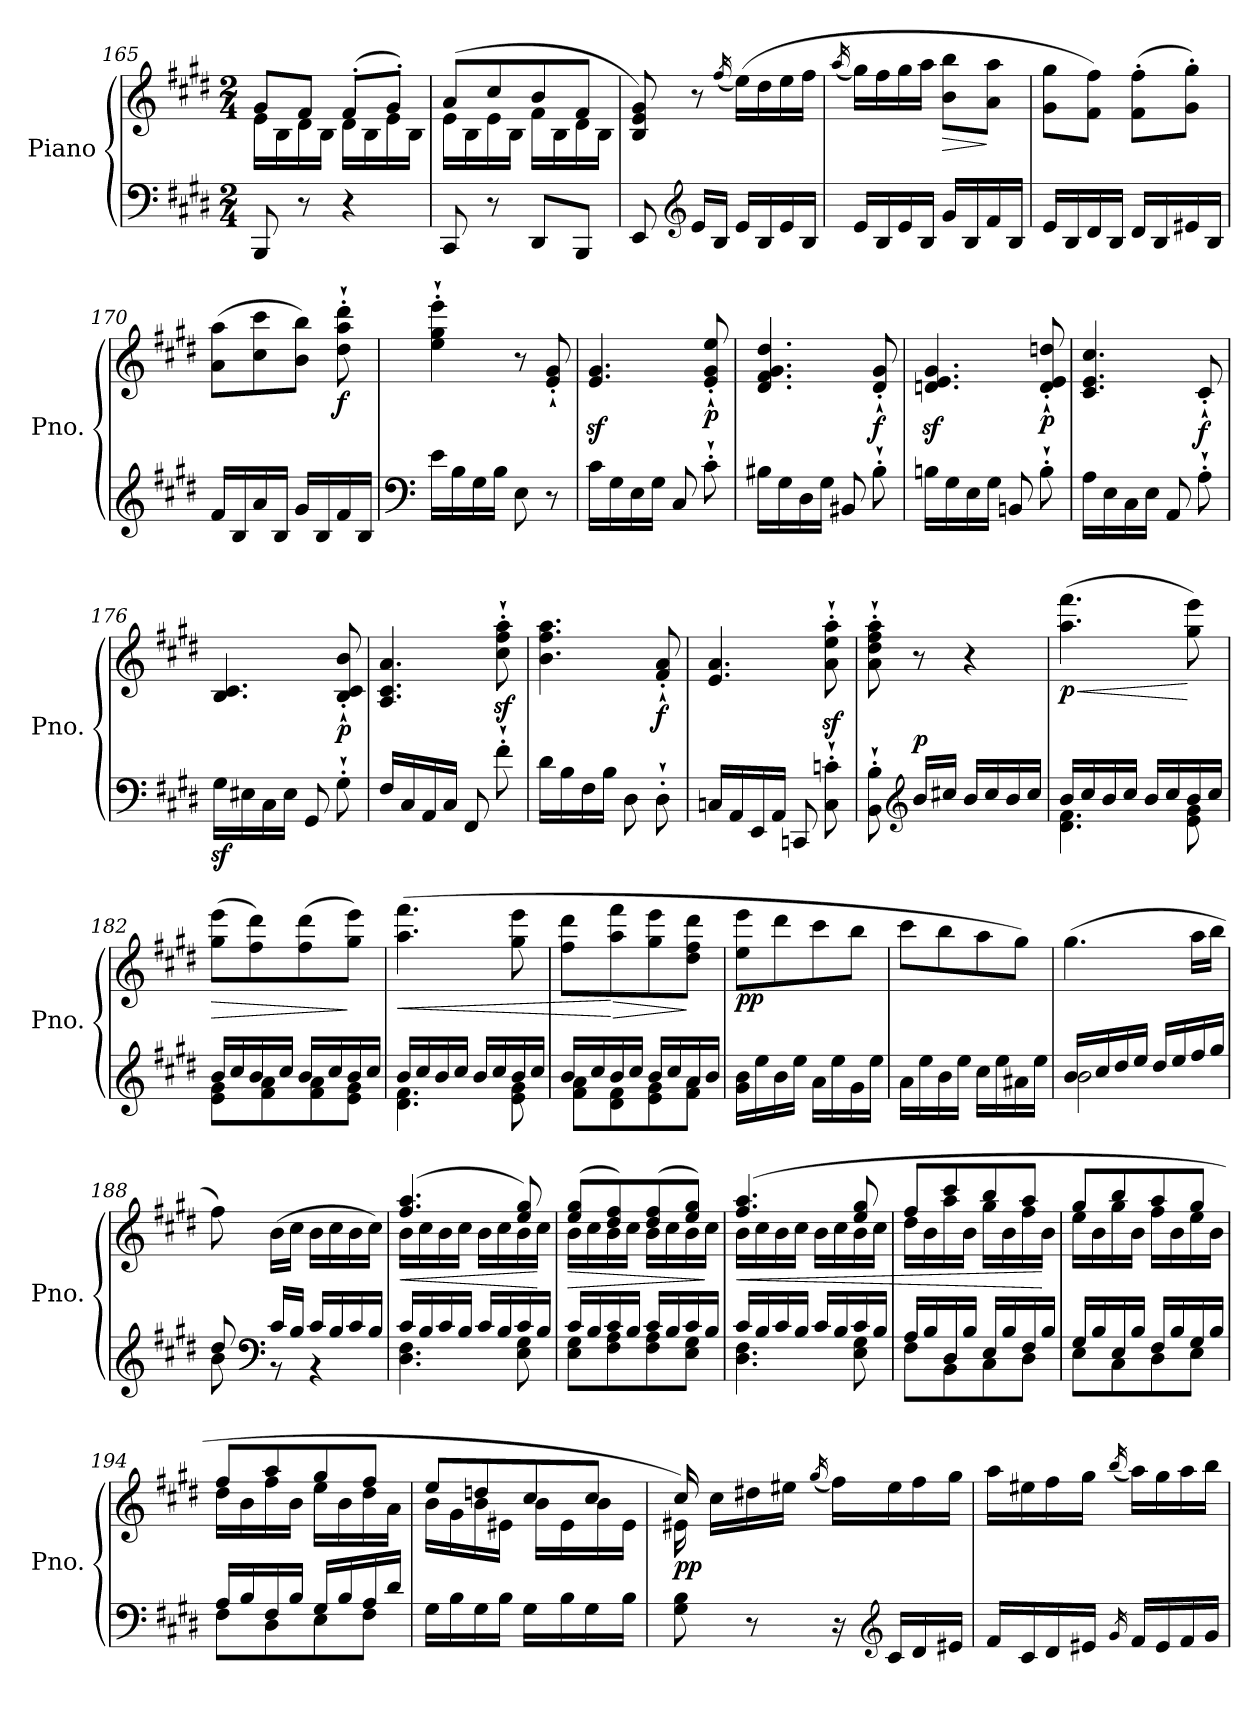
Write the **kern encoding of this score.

**kern	**kern	**dynam
*part1	*part1	*part1
*staff2	*staff1	*staff1/2
*I"Piano	*	*
*I'Pno.	*	*
*clefF4	*clefG2	*
*k[f#c#g#d#]	*k[f#c#g#d#]	*
*M2/4	*M2/4	*
=165	=165	=165
*	*^	*
8BBB/	8g#/L	16e\LL	.
.	.	16B\	.
8r	8f#/J	16d#\	.
.	.	16B\JJ	.
4r	(>8f#'/L	16d#\LL	.
.	.	16B\	.
.	8g#'/J)	16e\	.
.	.	16B\JJ	.
!!LO:LB:g=z	!!
=166	=166	=166	=166
8CC#/	(8a/L	16e\LL	.
.	.	16B\	.
8r	8cc#/	16e\	.
.	.	16B\JJ	.
8DD#/L	8b/	16f#\LL	.
.	.	16B\	.
8BBB/J	8f#/J	16d#\	.
.	.	16B\JJ	.
*	*v	*v	*
=167	=167	=167
8EE/	8B/ 8e/ 8g#/)	.
*clefG2	*	*
16e/LL	8r	.
16B/JJ	.	.
.	(16qff#/	.
!	!	!LO:DY:b
16e/LL	(16ee\LL)	other-dynamics
16B/	16dd#\	.
16e/	16ee\	.
16B/JJ	16ff#\JJ	.
=168	=168	=168
.	(16qaa/	.
16e/LL	16gg#\LL)	.
16B/	16ff#\	.
16e/	16gg#\	.
16B/JJ	16aa\JJ	.
!	!	!LO:HP:b
16g#/LL	8b\ 8bb\L	>
16B/	.	.
16f#/	8a\ 8aa\J	]
16B/JJ	.	.
=169	=169	=169
!	!	!LO:DY:b
16e/LL	8g#\ 8gg#\L	other-dynamics
16B/	.	.
16d#/	8f#\ 8ff#\J)	.
16B/JJ	.	.
16d#/LL	(8f#\' 8ff#\'L	.
16B/	.	.
16e#X/	8g#\' 8gg#\'J)	.
16B/JJ	.	.
!!LO:LB:g=z
=170	=170	=170
16f#/LL	(8a\ 8aa\L	.
16B/	.	.
16a/	8cc#\ 8ccc#\	.
16B/JJ	.	.
16g#/LL	8b\ 8bb\J)	.
16B/	.	.
!	!	!LO:DY:b
16f#/	8dd#\`' 8aa\`' 8ddd#\`'	f
16B/JJ	.	.
=171	=171	=171
*clefF4	*	*
16e\LL	4ee\`' 4gg#\`' 4eee\`'	.
16B\	.	.
16G#\	.	.
16B\JJ	.	.
8E\	8r	.
8r	8e/`' 8g#/`'	.
=172	=172	=172
16c#\LL	4.e/z< 4.g#/z<	.
16G#\	.	.
16E\	.	.
16G#\JJ	.	.
8C#/	.	.
!	!	!LO:DY:b
8c#`'\	8e/`' 8g#/`' 8ee/`'	p
=173	=173	=173
16B#X\LL	4.d#/ 4.f#/ 4.g#/ 4.dd#/	.
16G#\	.	.
16D#\	.	.
16G#\JJ	.	.
8BB#X/	.	.
!	!	!LO:DY:b
8B#`'\	8d#/`' 8g#/`'	f
!!LO:LB:g=z
=174	=174	=174
16Bn\LL	4.dn/z< 4.e/z< 4.g#/z<	.
16G#\	.	.
16E\	.	.
16G#\JJ	.	.
8BBn/	.	.
!	!	!LO:DY:b
8B`'\	8d/`' 8e/`' 8ddn/`'	p
=175	=175	=175
16A\LL	4.c#/ 4.e/ 4.cc#/	.
16E\	.	.
16C#\	.	.
16E\JJ	.	.
8AA/	.	.
!	!	!LO:DY:b
8A`'\	8c#`'/	f
=176	=176	=176
16G#z>\LL	4.B/ 4.c#/	.
16E#X\	.	.
16C#\	.	.
16E#\JJ	.	.
8GG#/	.	.
!	!	!LO:DY:b
8G#`'\	8B/`' 8c#/`' 8b/`'	p
=177	=177	=177
16F#/LL	4.A/ 4.c#/ 4.a/	.
16C#/	.	.
16AA/	.	.
16C#/JJ	.	.
8FF#/	.	.
8f#`'\	8cc#\z<`' 8ff#\z<`' 8aa\z<`'	.
=178	=178	=178
16d#\LL	4.b\ 4.ff#\ 4.aa\	.
16B\	.	.
16F#\	.	.
16B\JJ	.	.
8D#\	.	.
!	!	!LO:DY:b
8D#`'\	8f#/`' 8a/`'	f
!!LO:LB:g=z
=179	=179	=179
16Cn/LL	4.e/ 4.a/	.
16AA/	.	.
16EE/	.	.
16AA/JJ	.	.
8CCn/	.	.
8C\`' 8cn\`'	8a\z<`' 8ee\z<`' 8aa\z<`'	.
=180	=180	=180
8BB\`' 8B\`'	8a\`' 8dd#\`' 8ff#\`' 8aa\`'	.
*clefG2	*	*
!	!	!LO:DY:a=2
16b/LL	8r	p
16cc#X/JJ	.	.
16b/LL	4r	.
16cc#/	.	.
16b/	.	.
16cc#/JJ	.	.
=181	=181	=181
*^	*	*
!	!	!	!LO:HP:b
!	!	!	!LO:DY:n=1:b
16b/LL	4.d#\ 4.f#\	(4.aa\ 4.fff#\	< p
16cc#/	.	.	.
16b/	.	.	.
16cc#/JJ	.	.	.
16b/LL	.	.	.
16cc#/	.	.	.
16b/	8e\ 8g#\	8gg#\ 8eee\)	[
16cc#/JJ	.	.	.
=182	=182	=182	=182
!	!	!	!LO:HP:b
16b/LL	8e\ 8g#\L	(8gg#\ 8eee\L	>
16cc#/	.	.	.
16b/	8f#\ 8a\	8ff#\ 8ddd#\)	.
16cc#/JJ	.	.	.
16b/LL	8f#\ 8a\	(8ff#\ 8ddd#\	.
16cc#/	.	.	.
16b/	8e\ 8g#\J	8gg#\ 8eee\J)	]
16cc#/JJ	.	.	.
!!LO:PB:g=z
=183	=183	=183	=183
!	!	!	!LO:HP:b
16b/LL	4.d#\ 4.f#\	(4.aa\ 4.fff#\	<
16cc#/	.	.	.
16b/	.	.	.
16cc#/JJ	.	.	.
16b/LL	.	.	.
16cc#/	.	.	.
16b/	8e\ 8g#\	8gg#\ 8eee\	.
16cc#/JJ	.	.	.
=184	=184	=184	=184
16b/LL	8f#\ 8a\L	8ff#\ 8ddd#\L	.
16cc#/	.	.	.
!	!	!	!LO:HP:n=1:b
16b/	8d#\ 8f#\	8aa\ 8fff#\	[ >
16cc#/JJ	.	.	.
16b/LL	8e\ 8g#\	8gg#\ 8eee\	.
16cc#/	.	.	.
16a/	8f#\ 8a\J	8dd#\ 8ff#\ 8ddd#\J	]
16b/JJ	.	.	.
*v	*v	*	*
=185	=185	=185
!	!	!LO:DY:b
16g#\ 16b\LL	8ee\ 8eee\L	pp
16ee\	.	.
16b\	8ddd#\	.
16ee\JJ	.	.
16a\LL	8ccc#\	.
16ee\	.	.
16g#\	8bb\J	.
16ee\JJ	.	.
=186	=186	=186
16a\LL	8ccc#\L	.
16ee\	.	.
16b\	8bb\	.
16ee\JJ	.	.
16cc#\LL	8aa\	.
16ee\	.	.
16a#X\	8gg#\J)	.
16ee\JJ	.	.
!!LO:LB:g=z
=187	=187	=187
*^	*	*
16b/LL	2b\	(4.gg#\	.
16cc#/	.	.	.
16dd#/	.	.	.
16ee/JJ	.	.	.
16dd#/LL	.	.	.
16ee/	.	.	.
16ff#/	.	16aa\LL	.
16gg#/JJ	.	16bb\JJ	.
=188	=188	=188	=188
8dd#/	8b\	8ff#\)	.
*clefF4	*	*	*
16c#/LL	8r	(16b\LL	.
16B/JJ	.	16cc#\JJ	.
16c#/LL	4r	16b\LL	.
16B/	.	16cc#\	.
16c#/	.	16b\	.
16B/JJ	.	16cc#\JJ)	.
=189	=189	=189	=189
!	!	!	!LO:HP:b
*	*	*^	*
16c#/LL	4.D#\ 4.F#\	(4.ff#/ 4.aa/	16b\LL	<
16B/	.	.	16cc#\	.
16c#/	.	.	16b\	.
16B/JJ	.	.	16cc#\JJ	.
16c#/LL	.	.	16b\LL	.
16B/	.	.	16cc#\	.
16c#/	8E\ 8G#\	8ee/ 8gg#/)	16b\	.
16B/JJ	.	.	16cc#\JJ	[
=190	=190	=190	=190	=190
!	!	!	!	!LO:HP:b
16c#/LL	8E\ 8G#\L	(8ee/ 8gg#/L	16b\LL	>
16B/	.	.	16cc#\	.
16c#/	8F#\ 8A\	8dd#/ 8ff#/)	16b\	.
16B/JJ	.	.	16cc#\JJ	.
16c#/LL	8F#\ 8A\	(8dd#/ 8ff#/	16b\LL	.
16B/	.	.	16cc#\	.
16c#/	8E\ 8G#\J	8ee/ 8gg#/J)	16b\	.
16B/JJ	.	.	16cc#\JJ	]
!!LO:LB:g=z	!!
=191	=191	=191	=191	=191
!	!	!	!	!LO:HP:b
16c#/LL	4.D#\ 4.F#\	(4.ff#/ 4.aa/	16b\LL	<
16B/	.	.	16cc#\	.
16c#/	.	.	16b\	.
16B/JJ	.	.	16cc#\JJ	.
16c#/LL	.	.	16b\LL	.
16B/	.	.	16cc#\	.
16c#/	8E\ 8G#\	8ee/ 8gg#/	16b\	.
16B/JJ	.	.	16cc#\JJ	.
=192	=192	=192	=192	=192
16A/LL	8F#\L	8ff#/L	16dd#\LL	.
16B/	.	.	16b\	.
16D#/	8BB\	8ccc#/	16aa\	.
16B/JJ	.	.	16b\JJ	.
16E/LL	8C#\	8bb/	16gg#\LL	.
16B/	.	.	16b\	.
16F#/	8D#\J	8aa/J	16ff#\	.
16B/JJ	.	.	16b\JJ	[
=193	=193	=193	=193	=193
!	!	!	!	!LO:DY:b
16G#/LL	8E\L	8gg#/L	16ee\LL	other-dynamics
16B/	.	.	16b\	.
16E/	8C#\	8bb/	16gg#\	.
16B/JJ	.	.	16b\JJ	.
16F#/LL	8D#\	8aa/	16ff#\LL	.
16B/	.	.	16b\	.
16G#/	8E\J	8gg#/J	16ee\	.
16B/JJ	.	.	16b\JJ	.
=194	=194	=194	=194	=194
16A/LL	8F#\L	8ff#/L	16dd#\LL	.
16B/	.	.	16b\	.
16F#/	8D#\	8aa/	16ff#\	.
16B/JJ	.	.	16b\JJ	.
16G#/LL	8E\	8gg#/	16ee\LL	.
16B/	.	.	16b\	.
16A/	8F#\J	8ff#/J	16dd#\	.
16d#/JJ	.	.	16a\JJ	.
*v	*v	*	*	*
!!LO:LB:g=z	!!
=195	=195	=195	=195
16G#\LL	8ee/L	16b\LL	.
16B\	.	16g#\	.
16G#\	8ddn/	16b\	.
16B\JJ	.	16e#X\JJ	.
16G#\LL	8cc#/	16b\LL	.
16B\	.	16e#\	.
16G#\	8cc#/J	16b\	.
16B\JJ	.	16e#\JJ	.
=196	=196	=196	=196
!	!	!	!LO:DY:b
8G#\ 8B\	16cc#/)	16e#X\	pp
.	16cc#\LL	4..ryy	.
8r	16dd#X\	.	.
.	16ee#X\JJ	.	.
.	(16qgg#/	.	.
16r	16ff#\LL)	.	.
*clefG2	*	*	*
16c#/LL	16ee#\	.	.
16d#/	16ff#\	.	.
16e#X/JJ	16gg#\JJ	.	.
*	*v	*v	*
=197	=197	=197
16f#/LL	16aa\LL	.
16c#/	16ee#X\	.
16d#/	16ff#\	.
16e#X/JJ	16gg#\JJ	.
16qg#/	(16qbb/	.
16f#/LL	16aa\LL)	.
16e#/	16gg#\	.
16f#/	16aa\	.
16g#/JJ	16bb\JJ	.
=	=	=
*-	*-	*-
